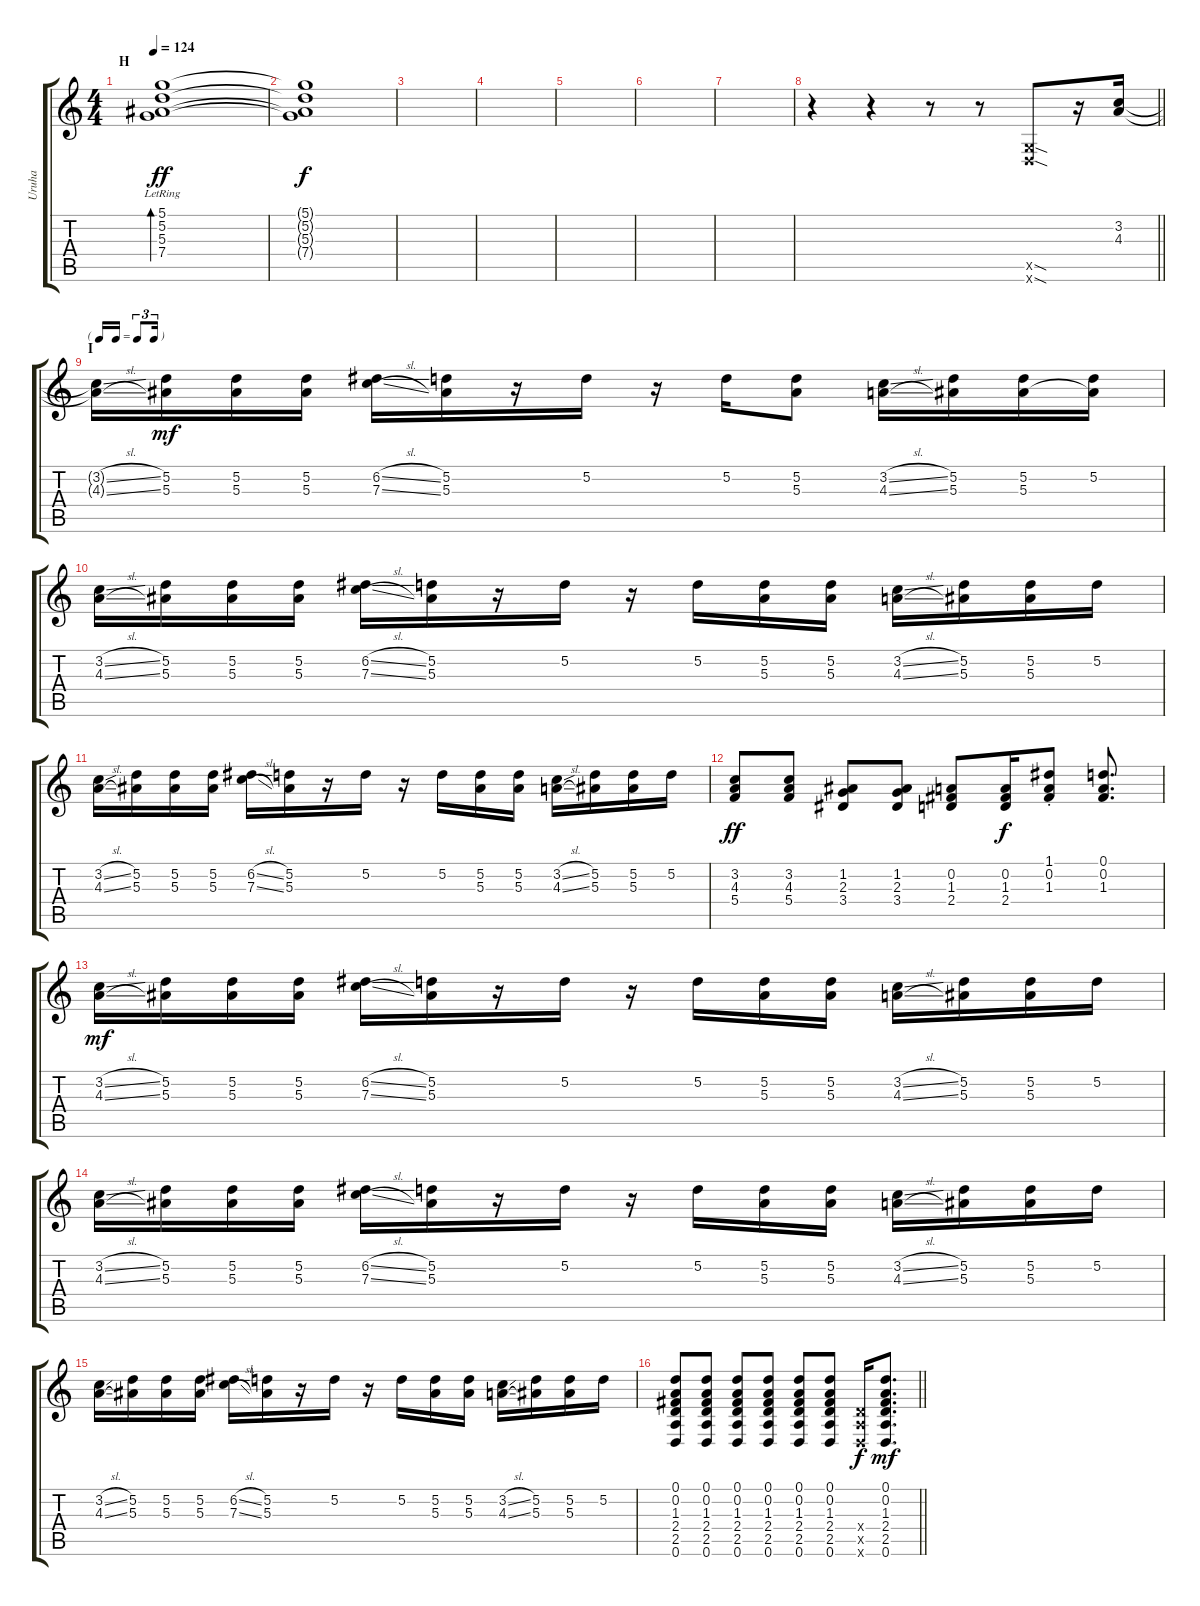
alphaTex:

\track ("Uruha" "Uruha") {instrument overdrivenguitar}
\staff {score tabs}
\tuning (D4 A3 F3 C3 G2 D2) {hide}
\ts (4 4)
\section ("" "H")
\tempo 124
\clef g2
\ks c
(5.1 5.2{lr} 5.3{lr} 7.4{lr}).1{bd 120 dy ff volume 10} |
(5.1{t} 5.2{t} 5.3{t} 7.4{t}).1{dy f} |
|
|
|
|
|
\barLineRight lightlight
r.4{volume 11 instrument overdrivenguitar} r.4 r.8 r.8 (0.5{sod x} 0.6{sod x}).8 r.16 (3.2 4.3).16 |
\tf triplet16th
\section ("" "I")
(3.2{sl t} 4.3{sl t}).16 (5.2 5.3).16{dy mf} (5.2 5.3).16 (5.2 5.3).16 (6.2{sl} 7.3{sl}).16 (5.2 5.3).16 r.16 5.2.16 r.16 5.2.16 (5.2 5.3).8 (3.2{sl} 4.3{sl}).16 (5.2 5.3).16 (5.2 5.3).16 (5.2 5.3{t}).16 |
(3.2{sl} 4.3{sl}).16 (5.2 5.3).16 (5.2 5.3).16 (5.2 5.3).16 (6.2{sl} 7.3{sl}).16 (5.2 5.3).16 r.16 5.2.16 r.16 5.2.16 (5.2 5.3).16 (5.2 5.3).16 (3.2{sl} 4.3{sl}).16 (5.2 5.3).16 (5.2 5.3).16 5.2.16 |
(3.2{sl} 4.3{sl}).16 (5.2 5.3).16 (5.2 5.3).16 (5.2 5.3).16 (6.2{sl} 7.3{sl}).16 (5.2 5.3).16 r.16 5.2.16 r.16 5.2.16 (5.2 5.3).16 (5.2 5.3).16 (3.2{sl} 4.3{sl}).16 (5.2 5.3).16 (5.2 5.3).16 5.2.16 |
(3.2 4.3 5.4).8{dy ff} (3.2 4.3 5.4).8 (1.2 2.3 3.4).8 (1.2 2.3 3.4).8 (0.2 1.3 2.4).8 (0.2 1.3 2.4).16{dy f} (1.1{st} 0.2{st} 1.3{st}).8 (0.1 0.2 1.3).8{d} |
(3.2{sl} 4.3{sl}).16{dy mf} (5.2 5.3).16 (5.2 5.3).16 (5.2 5.3).16 (6.2{sl} 7.3{sl}).16 (5.2 5.3).16 r.16 5.2.16 r.16 5.2.16 (5.2 5.3).16 (5.2 5.3).16 (3.2{sl} 4.3{sl}).16 (5.2 5.3).16 (5.2 5.3).16 5.2.16 |
(3.2{sl} 4.3{sl}).16 (5.2 5.3).16 (5.2 5.3).16 (5.2 5.3).16 (6.2{sl} 7.3{sl}).16 (5.2 5.3).16 r.16 5.2.16 r.16 5.2.16 (5.2 5.3).16 (5.2 5.3).16 (3.2{sl} 4.3{sl}).16 (5.2 5.3).16 (5.2 5.3).16 5.2.16 |
(3.2{sl} 4.3{sl}).16 (5.2 5.3).16 (5.2 5.3).16 (5.2 5.3).16 (6.2{sl} 7.3{sl}).16 (5.2 5.3).16 r.16 5.2.16 r.16 5.2.16 (5.2 5.3).16 (5.2 5.3).16 (3.2{sl} 4.3{sl}).16 (5.2 5.3).16 (5.2 5.3).16 5.2.16 |
\barLineRight lightlight
(0.1 0.2 1.3 2.4 2.5 0.6).8 (0.1 0.2 1.3 2.4 2.5 0.6).8 (0.1 0.2 1.3 2.4 2.5 0.6).8 (0.1 0.2 1.3 2.4 2.5 0.6).8 (0.1 0.2 1.3 2.4 2.5 0.6).8 (0.1 0.2 1.3 2.4 2.5 0.6).8 (2.4{x} 2.5{x} 0.6{x}).16{dy f} (0.1 0.2 1.3 2.4 2.5 0.6).8{d dy mf}
